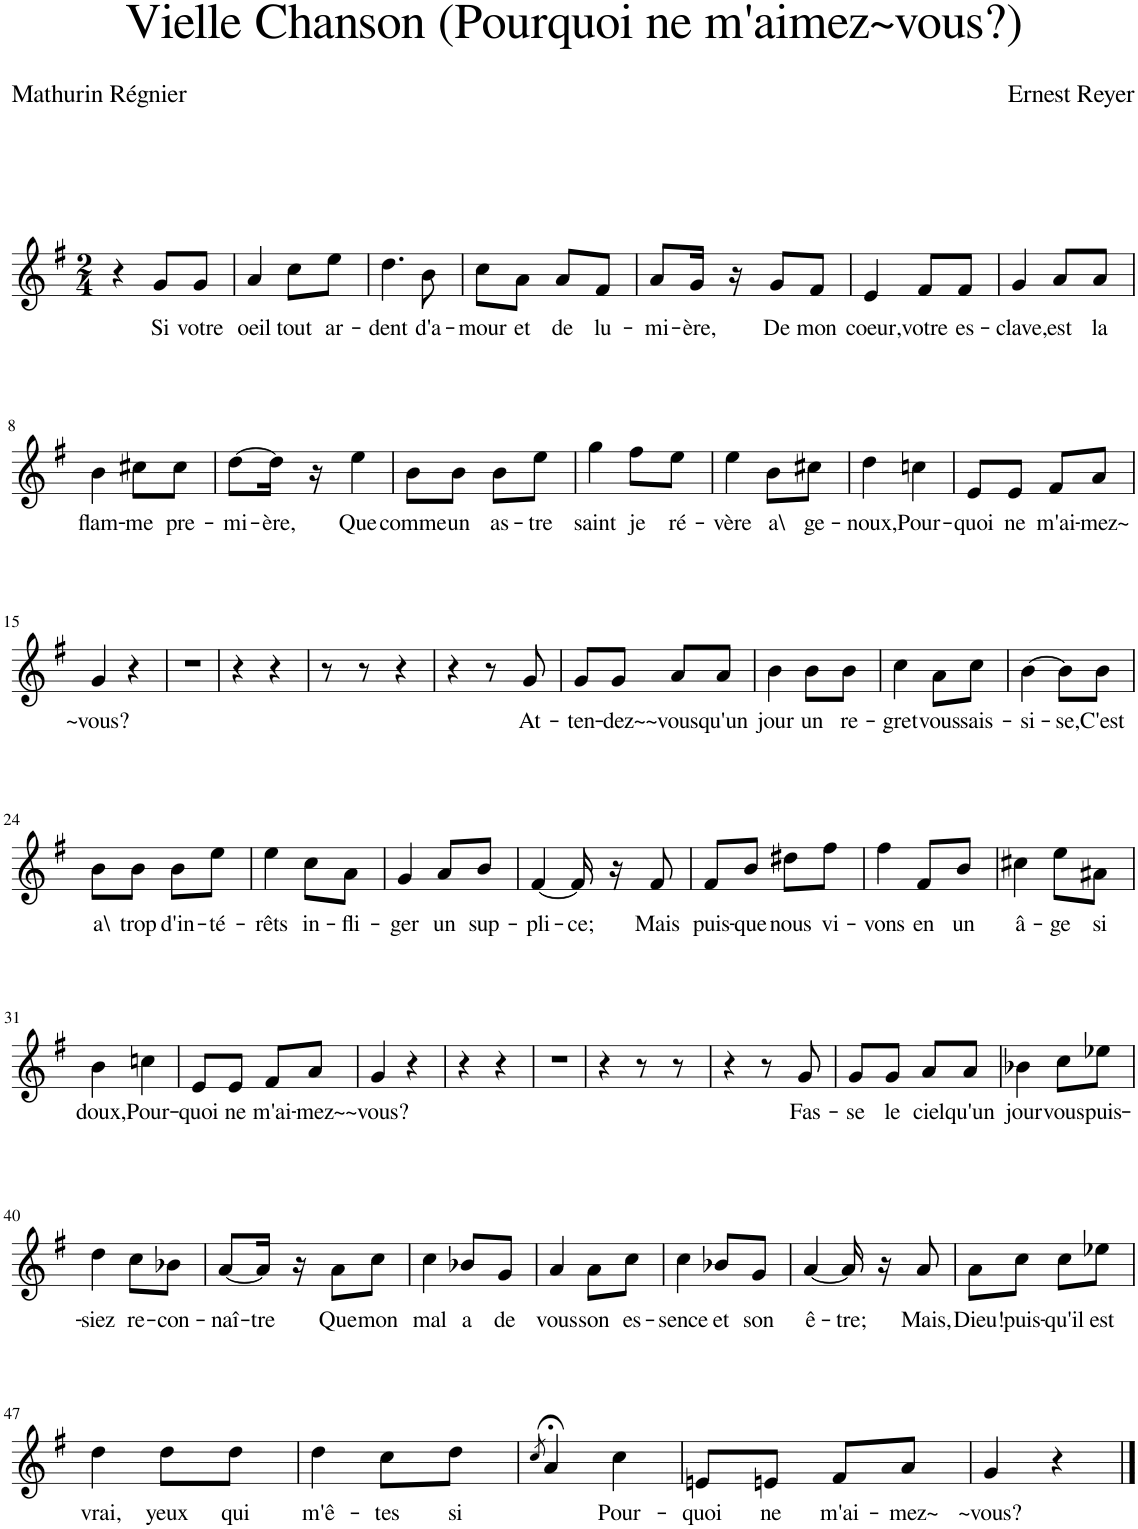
**kern	**text
*part1	*part1
*staff1	*staff1
*I"Piano	*
*I'Pno	*
*clefG2	*
*k[f#]	*
*M2/4	*
=1	=1
4r	.
!	!LO:LY:b
8g/L	Si
!	!LO:LY:b
8g/J	votre
=2	=2
!	!LO:LY:b
4a/	oeil
!	!LO:LY:b
8cc\L	tout
!	!LO:LY:b
8ee\J	ar-
=3	=3
!	!LO:LY:b
4.dd\	-dent
!	!LO:LY:b
8b\	d'a-
=4	=4
!	!LO:LY:b
8cc\L	-mour
!	!LO:LY:b
8a\J	et
!	!LO:LY:b
8a/L	de
!	!LO:LY:b
8f#/J	lu-
=5	=5
!	!LO:LY:b
8a/L	-mi-
!	!LO:LY:b
16g/Jk	-ère,
16r	.
!	!LO:LY:b
8g/L	De
!	!LO:LY:b
8f#/J	mon
=6	=6
!	!LO:LY:b
4e/	coeur,
!	!LO:LY:b
8f#/L	votre
!	!LO:LY:b
8f#/J	es-
=7	=7
!	!LO:LY:b
4g/	-clave,
!	!LO:LY:b
8a/L	est
!	!LO:LY:b
8a/J	la
!!LO:LB:g=z
=8	=8
!	!LO:LY:b
4b\	flam-
!	!LO:LY:b
8cc#X\L	-me
!	!LO:LY:b
8cc#\J	pre-
=9	=9
!	!LO:LY:b
[8dd\L	-mi-
!	!LO:LY:b
16dd\Jk]	-ère,
16r	.
!	!LO:LY:b
4ee\	Que
=10	=10
!	!LO:LY:b
8b\L	comme
!	!LO:LY:b
8b\J	un
!	!LO:LY:b
8b\L	as-
!	!LO:LY:b
8ee\J	-tre
=11	=11
!	!LO:LY:b
4gg\	saint
!	!LO:LY:b
8ff#\L	je
!	!LO:LY:b
8ee\J	ré-
=12	=12
!	!LO:LY:b
4ee\	-vère
!	!LO:LY:b
8b\L	a\
!	!LO:LY:b
8cc#X\J	ge-
=13	=13
!	!LO:LY:b
4dd\	-noux,
!	!LO:LY:b
4ccn\	Pour-
=14	=14
!	!LO:LY:b
8e/L	-quoi
!	!LO:LY:b
8e/J	ne
!	!LO:LY:b
8f#/L	m'ai-
!	!LO:LY:b
8a/J	-mez~
!!LO:LB:g=z
=15	=15
!	!LO:LY:b
4g/	~vous?
4r	.
=16	=16
2r	.
=17	=17
4r	.
4r	.
=18	=18
8r	.
8r	.
4r	.
=19	=19
4r	.
8r	.
!	!LO:LY:b
8g/	At-
=20	=20
!	!LO:LY:b
8g/L	-ten-
!	!LO:LY:b
8g/J	-dez~
!	!LO:LY:b
8a/L	~vous
!	!LO:LY:b
8a/J	qu'un
=21	=21
!	!LO:LY:b
4b\	jour
!	!LO:LY:b
8b\L	un
!	!LO:LY:b
8b\J	re-
=22	=22
!	!LO:LY:b
4cc\	-gret
!	!LO:LY:b
8a\L	vous
!	!LO:LY:b
8cc\J	sais-
=23	=23
!	!LO:LY:b
[4b\	-si-
!	!LO:LY:b
8b\L]	-se,
!	!LO:LY:b
8b\J	C'est
!!LO:LB:g=z
=24	=24
!	!LO:LY:b
8b\L	a\
!	!LO:LY:b
8b\J	trop
!	!LO:LY:b
8b\L	d'in-
!	!LO:LY:b
8ee\J	-té-
=25	=25
!	!LO:LY:b
4ee\	-rêts
!	!LO:LY:b
8cc\L	in-
!	!LO:LY:b
8a\J	-fli-
=26	=26
!	!LO:LY:b
4g/	-ger
!	!LO:LY:b
8a/L	un
!	!LO:LY:b
8b/J	sup-
=27	=27
!	!LO:LY:b
[4f#/	-pli-
!	!LO:LY:b
16f#/]	-ce;
16r	.
!	!LO:LY:b
8f#/	Mais
=28	=28
!	!LO:LY:b
8f#/L	puis-
!	!LO:LY:b
8b/J	-que
!	!LO:LY:b
8dd#X\L	nous
!	!LO:LY:b
8ff#\J	vi-
=29	=29
!	!LO:LY:b
4ff#\	-vons
!	!LO:LY:b
8f#/L	en
!	!LO:LY:b
8b/J	un
=30	=30
!	!LO:LY:b
4cc#X\	â-
!	!LO:LY:b
8ee\L	-ge
!	!LO:LY:b
8a#X\J	si
!!LO:LB:g=z
=31	=31
!	!LO:LY:b
4b\	doux,
!	!LO:LY:b
4ccn\	Pour-
=32	=32
!	!LO:LY:b
8e/L	-quoi
!	!LO:LY:b
8e/J	ne
!	!LO:LY:b
8f#/L	m'ai-
!	!LO:LY:b
8a/J	-mez~
=33	=33
!	!LO:LY:b
4g/	~vous?
4r	.
=34	=34
4r	.
4r	.
=35	=35
2r	.
=36	=36
4r	.
8r	.
8r	.
=37	=37
4r	.
8r	.
!	!LO:LY:b
8g/	Fas-
=38	=38
!	!LO:LY:b
8g/L	-se
!	!LO:LY:b
8g/J	le
!	!LO:LY:b
8a/L	ciel
!	!LO:LY:b
8a/J	qu'un
=39	=39
!	!LO:LY:b
4b-X\	jour
!	!LO:LY:b
8cc\L	vous
!	!LO:LY:b
8ee-X\J	puis-
!!LO:LB:g=z
=40	=40
!	!LO:LY:b
4dd\	-siez
!	!LO:LY:b
8cc\L	re-
!	!LO:LY:b
8b-X\J	-con-
=41	=41
!	!LO:LY:b
[8a/L	-naî-
!	!LO:LY:b
16a/Jk]	-tre
16r	.
!	!LO:LY:b
8a\L	Que
!	!LO:LY:b
8cc\J	mon
=42	=42
!	!LO:LY:b
4cc\	mal
!	!LO:LY:b
8b-X/L	a
!	!LO:LY:b
8g/J	de
=43	=43
!	!LO:LY:b
4a/	vous
!	!LO:LY:b
8a\L	son
!	!LO:LY:b
8cc\J	es-
=44	=44
!	!LO:LY:b
4cc\	-sence
!	!LO:LY:b
8b-X/L	et
!	!LO:LY:b
8g/J	son
=45	=45
!	!LO:LY:b
[4a/	ê-
!	!LO:LY:b
16a/]	-tre;
16r	.
!	!LO:LY:b
8a/	Mais,
=46	=46
!	!LO:LY:b
8a\L	Dieu!
!	!LO:LY:b
8cc\J	puis-
!	!LO:LY:b
8cc\L	-qu'il
!	!LO:LY:b
8ee-X\J	est
!!LO:LB:g=z
=47	=47
!	!LO:LY:b
4dd\	vrai,
!	!LO:LY:b
8dd\L	yeux
!	!LO:LY:b
8dd\J	qui
=48	=48
!	!LO:LY:b
4dd\	m'ê-
!	!LO:LY:b
8cc\L	-tes
!	!LO:LY:b
8dd\J	si
=49	=49
8qcc/	.
4a;</	.
!	!LO:LY:b
4cc\	Pour-
=50	=50
!	!LO:LY:b
8en/L	-quoi
!	!LO:LY:b
8en/J	ne
!	!LO:LY:b
8f#/L	m'ai-
!	!LO:LY:b
8a/J	-mez~
=51	=51
!	!LO:LY:b
4g/	~vous?
4r	.
==	==
*-	*-
